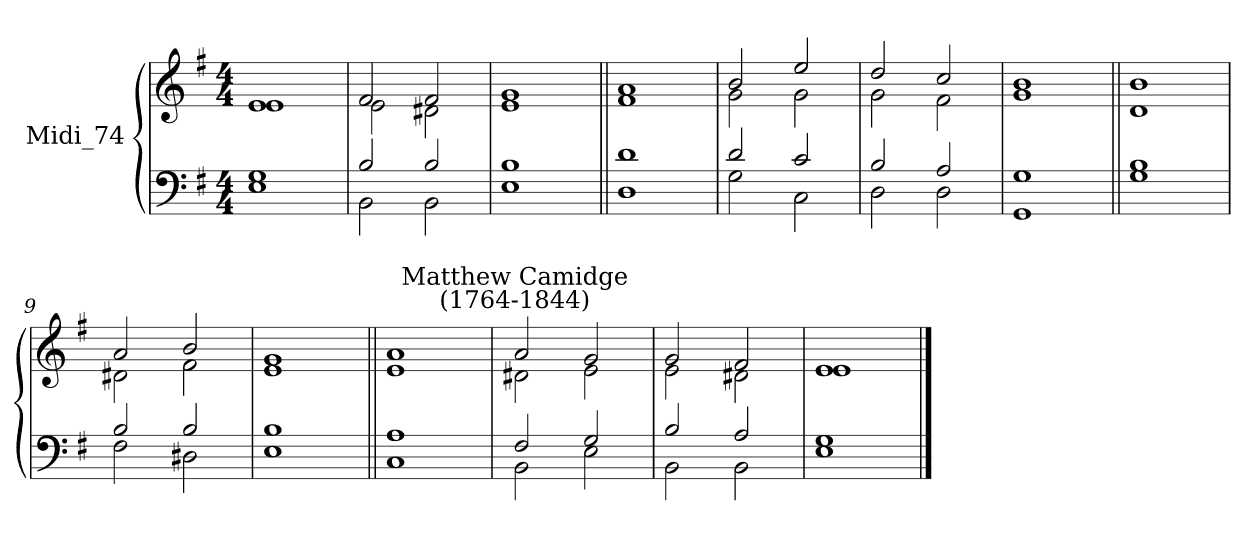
**kern	**kern
*part2	*part1
*staff2	*staff1
*I"Midi_74	*I"Midi_74
*clefF4	*clefG2
*k[f#]	*k[f#]
*G:	*G:
*M4/4	*M4/4
=1	=1
*^	*^
1G/	1E\	1e/	1e\
=2	=2	=2	=2
2B/	2BB\	2f#/	2e\
2B/	2BB\	2f#/	2d#X\
=3	=3	=3	=3
1B/	1E\	1g/	1e\
=4||	=4||	=4||	=4||
1d/	1D\	1a/	1f#\
=5	=5	=5	=5
2d/	2G\	2b/	2g\
2c/	2C\	2ee/	2g\
=6	=6	=6	=6
2B/	2D\	2dd/	2g\
2A/	2D\	2cc/	2f#\
=7	=7	=7	=7
1G/	1GG\	1b/	1g\
=8||	=8||	=8||	=8||
1B/	1G\	1b/	1d\
=9	=9	=9	=9
2B/	2F#\	2a/	2d#X\
2B/	2D#X\	2b/	2f#\
=10	=10	=10	=10
1B/	1E\	1g/	1e\
=11||	=11||	=11||	=11||
1A/	1C\	1a/	1e\
=12	=12	=12	=12
!	!	!LO:TX:a:cj:t=Matthew Camidge\n(1764-1844)	!
2F#/	2BB\	2a/	2d#X\
2G/	2E\	2g/	2e\
=13	=13	=13	=13
2B/	2BB\	2g/	2e\
2A/	2BB\	2f#/	2d#X\
=14	=14	=14	=14
1G/	1E\	1e/	1e\
*v	*v	*	*
*	*v	*v
==	==
*-	*-
